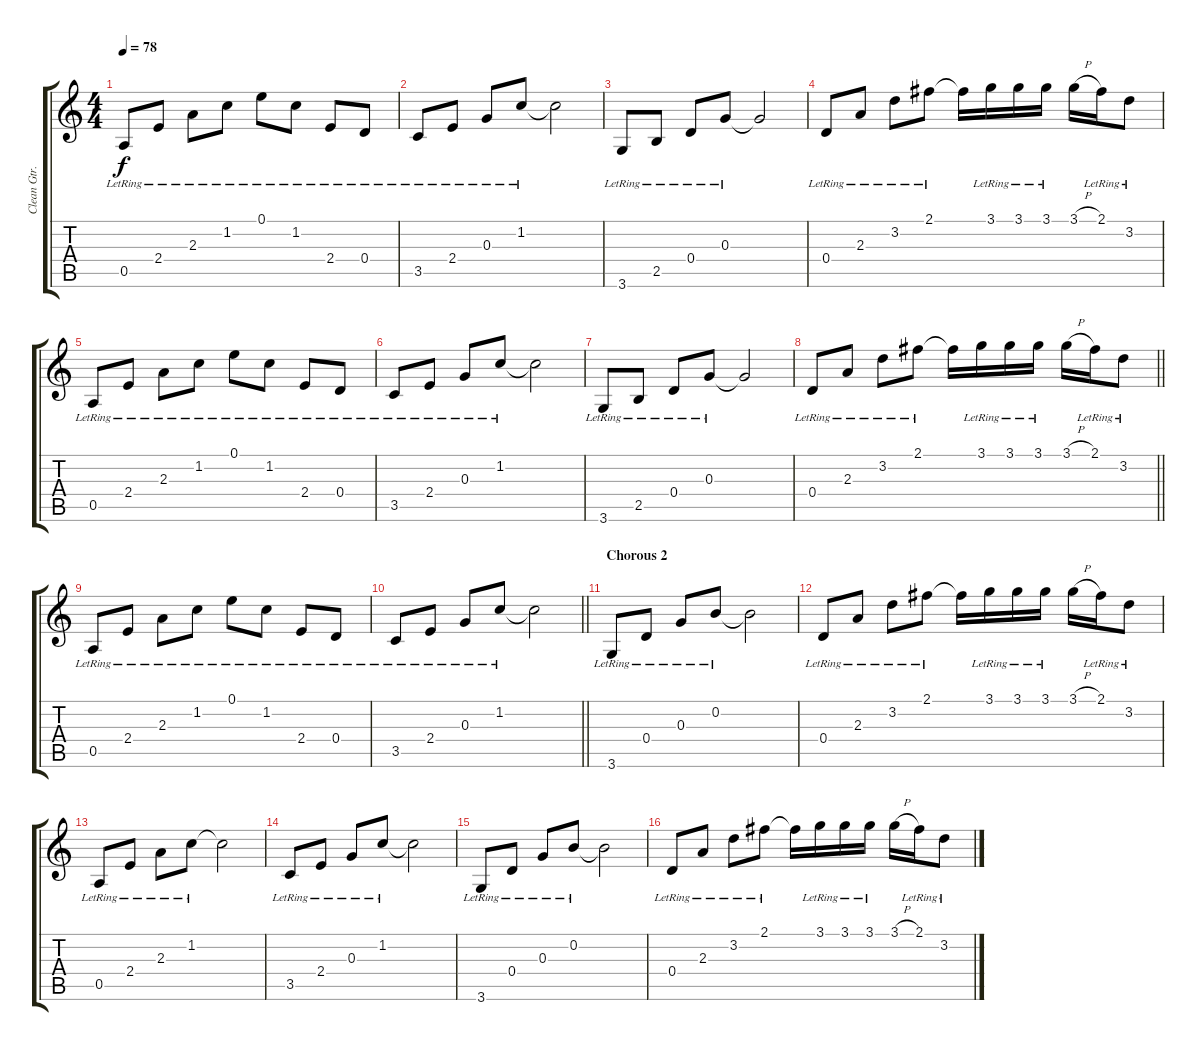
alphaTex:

\track ("Clean Gtr. 2" "Clean Gtr.") {instrument electricguitarclean}
\staff {score tabs}
\tuning (E4 B3 G3 D3 A2 E2) {hide}
\ts (4 4)
\section ("" "")
\tempo 78
\clef g2
\ks c
0.5{lr}.8{dy f} 2.4{lr}.8 2.3{lr}.8 1.2{lr}.8 0.1{lr}.8 1.2{lr}.8 2.4{lr}.8 0.4{lr}.8 |
3.5{lr}.8 2.4{lr}.8 0.3{lr}.8 1.2{lr}.8 1.2{t}.2 |
3.6{lr}.8 2.5{lr}.8 0.4{lr}.8 0.3{lr}.8 0.3{t}.2 |
0.4{lr}.8 2.3{lr}.8 3.2{lr}.8 2.1{lr}.8 2.1{t}.16 3.1{lr}.16 3.1{lr}.16 3.1{lr}.16 3.1{h}.16 2.1{lr}.16 3.2{lr}.8 |
0.5{lr}.8 2.4{lr}.8 2.3{lr}.8 1.2{lr}.8 0.1{lr}.8 1.2{lr}.8 2.4{lr}.8 0.4{lr}.8 |
3.5{lr}.8 2.4{lr}.8 0.3{lr}.8 1.2{lr}.8 1.2{t}.2 |
3.6{lr}.8 2.5{lr}.8 0.4{lr}.8 0.3{lr}.8 0.3{t}.2 |
\barLineRight lightlight
0.4{lr}.8 2.3{lr}.8 3.2{lr}.8 2.1{lr}.8 2.1{t}.16 3.1{lr}.16 3.1{lr}.16 3.1{lr}.16 3.1{h}.16 2.1{lr}.16 3.2{lr}.8 |
\section ("" "")
0.5{lr}.8 2.4{lr}.8 2.3{lr}.8 1.2{lr}.8 0.1{lr}.8 1.2{lr}.8 2.4{lr}.8 0.4{lr}.8 |
\barLineRight lightlight
3.5{lr}.8 2.4{lr}.8 0.3{lr}.8 1.2{lr}.8 1.2{t}.2 |
\section ("" "Chorous 2")
3.6{lr}.8 0.4{lr}.8 0.3{lr}.8 0.2{lr}.8 0.2{t}.2 |
0.4{lr}.8 2.3{lr}.8 3.2{lr}.8 2.1{lr}.8 2.1{t}.16 3.1{lr}.16 3.1{lr}.16 3.1{lr}.16 3.1{h}.16 2.1{lr}.16 3.2{lr}.8 |
0.5{lr}.8 2.4{lr}.8 2.3{lr}.8 1.2{lr}.8 1.2{t}.2 |
3.5{lr}.8 2.4{lr}.8 0.3{lr}.8 1.2{lr}.8 1.2{t}.2 |
3.6{lr}.8 0.4{lr}.8 0.3{lr}.8 0.2{lr}.8 0.2{t}.2 |
0.4{lr}.8 2.3{lr}.8 3.2{lr}.8 2.1{lr}.8 2.1{t}.16 3.1{lr}.16 3.1{lr}.16 3.1{lr}.16 3.1{h}.16 2.1{lr}.16 3.2{lr}.8
